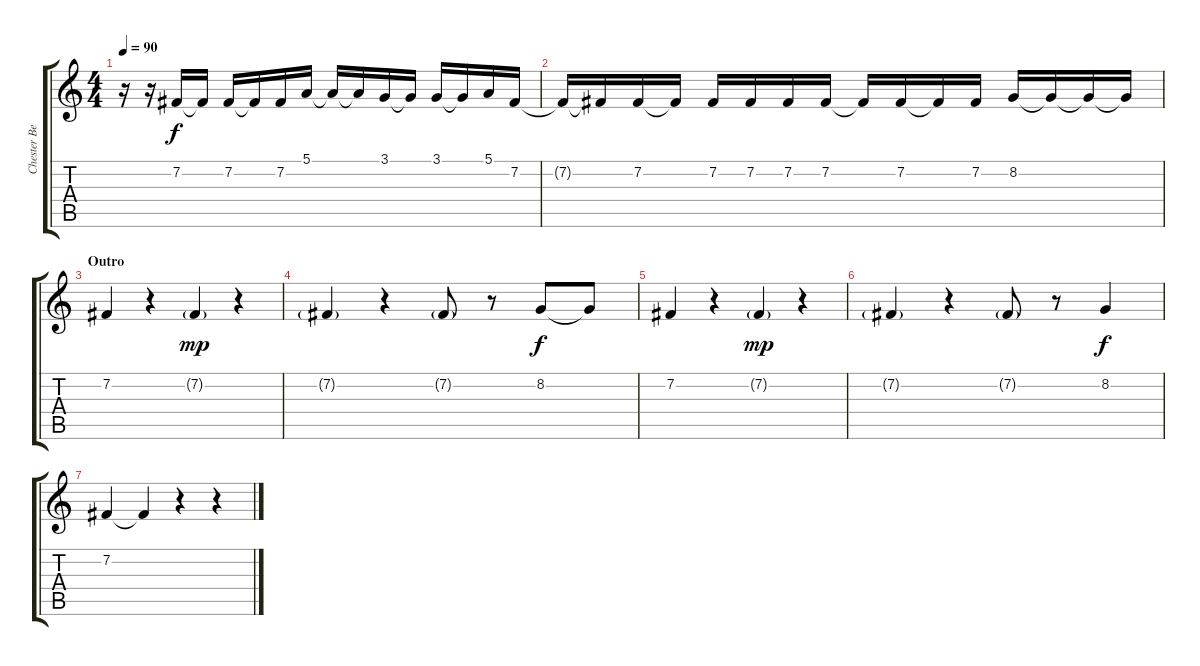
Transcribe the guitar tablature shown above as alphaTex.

\track ("Chester Bennington (Vocals)" "Chester Be") {instrument harmonica}
\staff {score tabs}
\tuning (E4 B3 G3 D3 A2 E2) {hide}
\ts (4 4)
\tempo 90
\clef g2
\ks c
r.16{dy f} r.16 7.2.16 7.2{t}.16 7.2.16 7.2{t}.16 7.2.16 5.1.16 5.1{t}.16 5.1{t}.16 3.1.16 3.1{t}.16 3.1.16 3.1{t}.16 5.1.16 7.2.16 |
7.2{t}.16 7.2{t}.16 7.2.16 7.2{t}.16 7.2.16 7.2.16 7.2.16 7.2.16 7.2{t}.16 7.2.16 7.2{t}.16 7.2.16 8.2.16 8.2{t}.16 8.2{t}.16 8.2{t}.16 |
\section ("" "Outro")
7.2.4 r.4 7.2{g}.4{dy mp} r.4 |
7.2{g}.4 r.4 7.2{g}.8 r.8 8.2.8{dy f} 8.2{t}.8 |
7.2.4 r.4 7.2{g}.4{dy mp} r.4 |
7.2{g}.4 r.4 7.2{g}.8 r.8 8.2.4{dy f} |
7.2.4 7.2{t}.4 r.4 r.4
